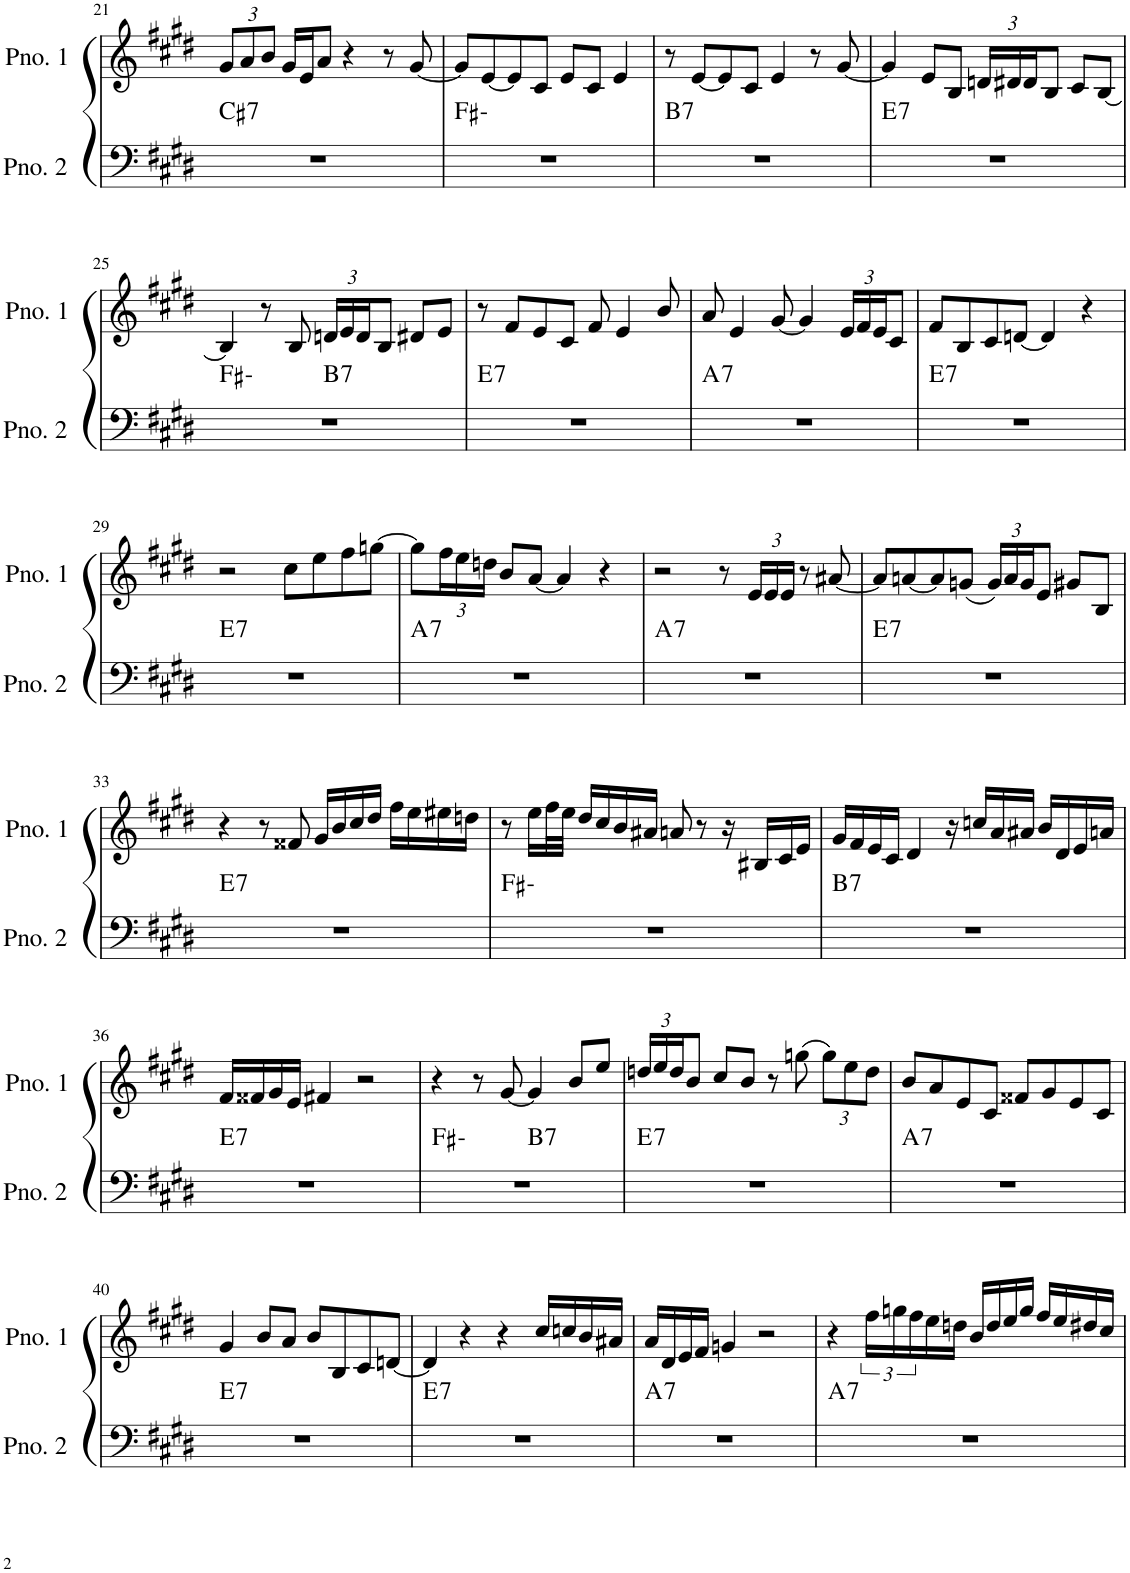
**kern	**harte	**kern
*part2	*part2	*part1
*staff2	*	*staff1
*I"ピアノ 2	*	*I"ピアノ 1
!!LO:PB:g=z
*clefF4	*	*clefG2
*k[f#c#g#d#]	*	*k[f#c#g#d#]
*M4/4	*	*M4/4
*	*	*Xbrackettup
=21	=21	=21
!	!LO:H:kt=7	!
1r	C#:7	12g#/L
.	.	12a/
.	.	12b/J
.	.	16g#/LL
.	.	16e/J
.	.	8a/J
.	.	4r
.	.	8r
.	.	[8g#/
=22	=22	=22
1r	F#:min	8g#/L]
.	.	[8e/
.	.	8e/]
.	.	8c#/J
.	.	8e/L
.	.	8c#/J
.	.	4e/
=23	=23	=23
!	!LO:H:kt=7	!
1r	B:7	8r
.	.	[8e/L
.	.	8e/]
.	.	8c#/J
.	.	4e/
.	.	8r
.	.	[8g#/
=24	=24	=24
!	!LO:H:kt=7	!
1r	E:7	4g#/]
.	.	8e/L
.	.	8B/J
.	.	24dn/LL
.	.	24d#X/
.	.	24d#/J
.	.	8B/J
.	.	8c#/L
.	.	[8B/J
!!LO:LB:g=z
=25	=25	=25
*^	*	*
1r	2ryy	F#:min	4B/]
.	.	.	8r
.	.	.	8B/
!	!	!LO:H:kt=7	!
.	2ryy	B:7	24dn/LL
.	.	.	24e/
.	.	.	24d/J
.	.	.	8B/J
.	.	.	8d#X/L
.	.	.	8e/J
=26	=26	=26	=26
!	!	!LO:H:kt=7	!
*v	*v	*	*
1r	E:7	8r
.	.	8f#/L
.	.	8e/
.	.	8c#/J
.	.	8f#/
.	.	4e/
.	.	8b/
=27	=27	=27
!	!LO:H:kt=7	!
1r	A:7	8a/
.	.	4e/
.	.	[8g#/
.	.	4g#/]
.	.	24e/LL
.	.	24f#/
.	.	24e/J
.	.	8c#/J
=28	=28	=28
!	!LO:H:kt=7	!
1r	E:7	8f#/L
.	.	8B/
.	.	8c#/
.	.	[8dn/J
.	.	4d/]
.	.	4r
!!LO:LB:g=z
=29	=29	=29
!	!LO:H:kt=7	!
1r	E:7	2r
.	.	8cc#\L
.	.	8ee\
.	.	8ff#\
.	.	[8ggn\J
=30	=30	=30
!	!LO:H:kt=7	!
1r	A:7	8gg\L]
.	.	24ff#\L
.	.	24ee\
.	.	24ddn\JJ
.	.	8b/L
.	.	[8a/J
.	.	4a/]
.	.	4r
=31	=31	=31
!	!LO:H:kt=7	!
1r	A:7	2r
.	.	8r
.	.	24e/LL
.	.	24e/
.	.	24e/JJ
.	.	8r
.	.	[8a#X/
=32	=32	=32
!	!LO:H:kt=7	!
1r	E:7	8a#/L]
.	.	[8an/
.	.	8a/]
.	.	(8gn/J
.	.	24g/LL)
.	.	24a/
.	.	24g/J
.	.	8e/J
.	.	8g#X/L
.	.	8B/J
!!LO:LB:g=z
=33	=33	=33
!	!LO:H:kt=7	!
1r	E:7	4r
.	.	8r
.	.	8f##X/
.	.	16g#/LL
.	.	16b/
.	.	16cc#/
.	.	16dd#/JJ
.	.	16ff#\LL
.	.	16ee\
.	.	16ee#X\
.	.	16ddn\JJ
=34	=34	=34
1r	F#:min	8r
.	.	16ee\LL
.	.	32ff#\L
.	.	32ee\JJJ
.	.	16dd#/LL
.	.	16cc#/
.	.	16b/
.	.	16a#X/JJ
.	.	8an/
.	.	8r
.	.	16r
.	.	16B#X/LL
.	.	16c#/
.	.	16e/JJ
=35	=35	=35
!	!LO:H:kt=7	!
1r	B:7	16g#/LL
.	.	16f#/
.	.	16e/
.	.	16c#/JJ
.	.	4d#/
.	.	16r
.	.	16ccn/LL
.	.	16a/
.	.	16a#X/JJ
.	.	16b/LL
.	.	16d#/
.	.	16e/
.	.	16an/JJ
!!LO:LB:g=z
=36	=36	=36
!	!LO:H:kt=7	!
1r	E:7	16f#/LL
.	.	16f##X/
.	.	16g#/
.	.	16e/JJ
.	.	4f#X/
.	.	2r
=37	=37	=37
*^	*	*
1r	2ryy	F#:min	4r
.	.	.	8r
.	.	.	[8g#/
!	!	!LO:H:kt=7	!
.	2ryy	B:7	4g#/]
.	.	.	8b/L
.	.	.	8ee/J
=38	=38	=38	=38
!	!	!LO:H:kt=7	!
*v	*v	*	*
1r	E:7	24ddn/LL
.	.	24ee/
.	.	24dd/J
.	.	8b/J
.	.	8cc#/L
.	.	8b/J
.	.	8r
.	.	(8ggn\
.	.	12gg\L)
.	.	12ee\
.	.	12dd\J
=39	=39	=39
!	!LO:H:kt=7	!
1r	A:7	8b/L
.	.	8a/
.	.	8e/
.	.	8c#/J
.	.	8f##X/L
.	.	8g#/
.	.	8e/
.	.	8c#/J
!!LO:LB:g=z
=40	=40	=40
!	!LO:H:kt=7	!
1r	E:7	4g#/
.	.	8b/L
.	.	8a/J
.	.	8b/L
.	.	8B/
.	.	8c#/
.	.	[8dn/J
=41	=41	=41
!	!LO:H:kt=7	!
1r	E:7	4d/]
.	.	4r
.	.	4r
.	.	16cc#/LL
.	.	16ccn/
.	.	16b/
.	.	16a#X/JJ
=42	=42	=42
!	!LO:H:kt=7	!
1r	A:7	16a/LL
.	.	16d#/
.	.	16e/
.	.	16f#/JJ
.	.	4gn/
.	.	2r
=43	=43	=43
!	!LO:H:kt=7	!
1r	A:7	4r
*	*	*brackettup
.	.	24ff#\LL
.	.	24ggn\
.	.	24ff#\
.	.	16ee\
.	.	16ddn\JJ
.	.	16b/LL
.	.	16dd/
.	.	16ee/
.	.	16gg/JJ
.	.	16ff#/LL
.	.	16ee/
.	.	16dd#X/
.	.	16cc#/JJ
=	=	=
*-	*-	*-
